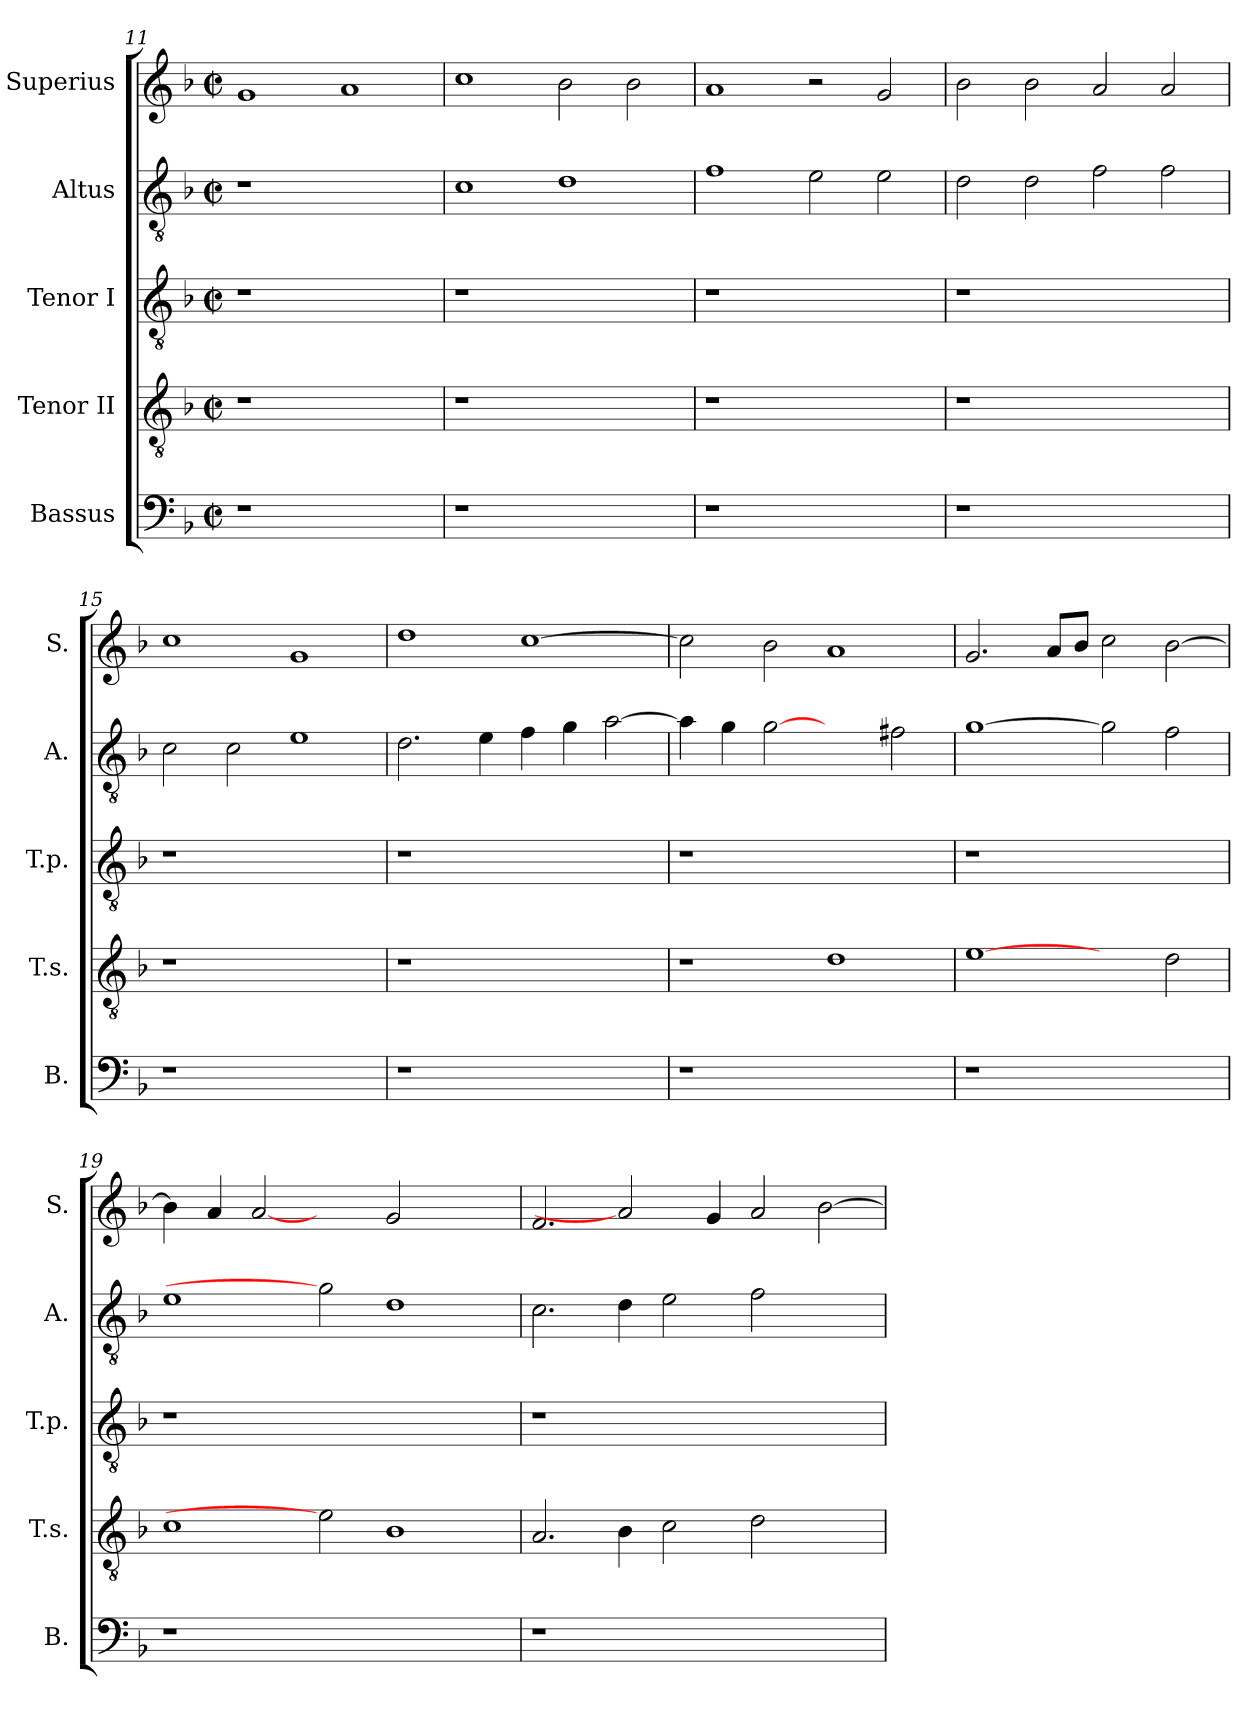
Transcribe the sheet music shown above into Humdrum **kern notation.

**kern	**kern	**kern	**kern	**kern
*part5	*part4	*part3	*part2	*part1
*staff5	*staff4	*staff3	*staff2	*staff1
*I"Bassus	*I"Tenor II	*I"Tenor I	*I"Altus	*I"Superius
*I'B.	*I'T.s.	*I'T.p.	*I'A.	*I'S.
*clefF4	*clefGv2	*clefGv2	*clefGv2	*clefG2
*	*ITrd7c12	*ITrd7c12	*ITrd7c12	*
*k[b-]	*k[b-]	*k[b-]	*k[b-]	*k[b-]
*F:	*F:	*F:	*F:	*F:
*M2/2	*M2/2	*M2/2	*M2/2	*M2/2
*met(c|)	*met(c|)	*met(c|)	*met(c|)	*met(c|)
=11	=11	=11	=11	=11
!LO:N:vis=1	!LO:N:vis=1	!LO:N:vis=1	!LO:N:vis=1	!
1r	1r	1r	1r	1gi
1ryy	1ryy	1ryy	1ryy	1ai
=12	=12	=12	=12	=12
!LO:N:vis=1	!LO:N:vis=1	!LO:N:vis=1	!	!
1r	1r	1r	1Ci	1cci
1ryy	1ryy	1ryy	1Di	2b-i\
.	.	.	.	2b-i\
!!LO:PB:g=z
=13	=13	=13	=13	=13
!LO:N:vis=1	!LO:N:vis=1	!LO:N:vis=1	!	!
1r	1r	1r	1Fi	1ai
1ryy	1ryy	1ryy	2Ei\	2r
.	.	.	2Ei\	2gi/
=14	=14	=14	=14	=14
!LO:N:vis=1	!LO:N:vis=1	!LO:N:vis=1	!	!
1r	1r	1r	2Di\	2b-i\
.	.	.	2Di\	2b-i\
1ryy	1ryy	1ryy	2Fi\	2ai/
.	.	.	2Fi\	2ai/
=15	=15	=15	=15	=15
!LO:N:vis=1	!LO:N:vis=1	!LO:N:vis=1	!	!
1r	1r	1r	2Ci\	1cci
.	.	.	2Ci\	.
1ryy	1ryy	1ryy	1Ei	1gi
=16	=16	=16	=16	=16
!LO:N:vis=1	!LO:N:vis=1	!LO:N:vis=1	!	!
1r	1r	1r	2.Di\	1ddi
.	.	.	4Ei\	.
1ryy	1ryy	1ryy	4Fi\	[>1cci
.	.	.	4Gi\	.
.	.	.	[>2Ai\	.
=17	=17	=17	=17	=17
!LO:N:vis=1	!	!LO:N:vis=1	!	!
1r	1r	1r	4Ai\]	2cci\]
.	.	.	4Gi\	.
.	.	.	[2Gi	2b-i\
1ryy	1Di	1ryy	2ryy	1ai
.	.	.	2F#Xi\	.
!!LO:LB:g=z
=18	=18	=18	=18	=18
!LO:N:vis=1	!	!LO:N:vis=1	!	!
1r	[1Ei	1r	[1Gi	2.gi/
.	.	.	.	8ai/L
.	.	.	.	8b-i/J
1ryy	2ryy	1ryy	2Gi]	2cci\
.	2Di\	.	2Fi\	[>2b-i\
=19	=19	=19	=19	=19
!LO:N:vis=1	!	!LO:N:vis=1	!	!
1r	1Ci	1r	1Ei	4b-i\]
.	.	.	.	4ai/
.	.	.	.	[2ai
1.ryy	2Ei]	1.ryy	2Gi]	2ryy
.	1BB-i	.	1Di	2gi/
.	.	.	.	2ryy
=20	=20	=20	=20	=20
!LO:N:vis=1	!	!LO:N:vis=1	!	!
1r	2.AAi/	1r	2.Ci\	2.fi/
.	4BB-i\	.	4Di\	2ai]
1.ryy	2Ci\	1.ryy	2Ei\	.
.	.	.	.	4gi/
.	2Di\	.	2Fi\	2ai/
.	2ryy	.	2ryy	[>2b-i\
=	=	=	=	=
*-	*-	*-	*-	*-
